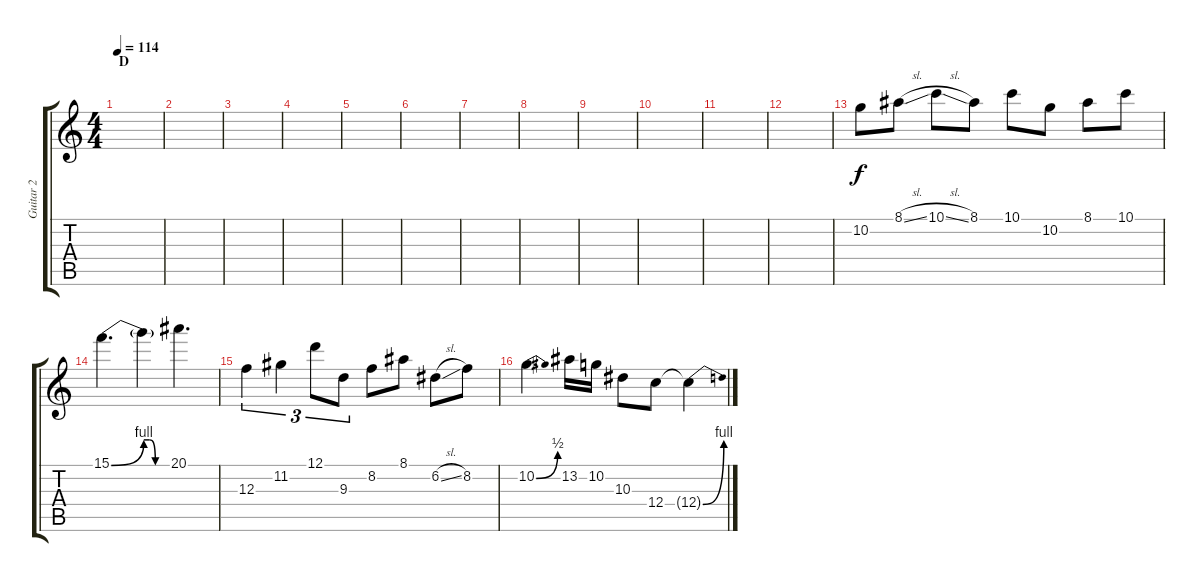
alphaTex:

\track ("Guitar 2" "Guitar 2") {instrument overdrivenguitar}
\staff {score tabs}
\tuning (D4 A3 F3 C3 G2 C2) {hide}
\ts (4 4)
\section ("" "D")
\tempo 114
\clef g2
\ks c
|
|
|
|
|
|
|
|
|
|
|
|
10.2.8{dy f} 8.1{sl}.8 10.1{sl}.8 8.1.8 10.1.8 10.2.8 8.1.8 10.1.8 |
15.1{be (bend 0 0 60 4)}.4{d} 15.1{be (custom 0 4 15 4 30 0 60 0) t}.4 20.1.4{d} |
12.3.4{tu (3 2)} 11.2.4{tu (3 2)} 12.1.8{tu (3 2)} 9.3.8{tu (3 2)} 8.2.8 8.1.8 6.2{sl}.8 8.2.8 |
10.2{be (bend 0 0 60 2)}.4{d} 13.2.16 10.2.16 10.3.8 12.4.8 12.4{be (bend 0 0 60 4) t}.4
